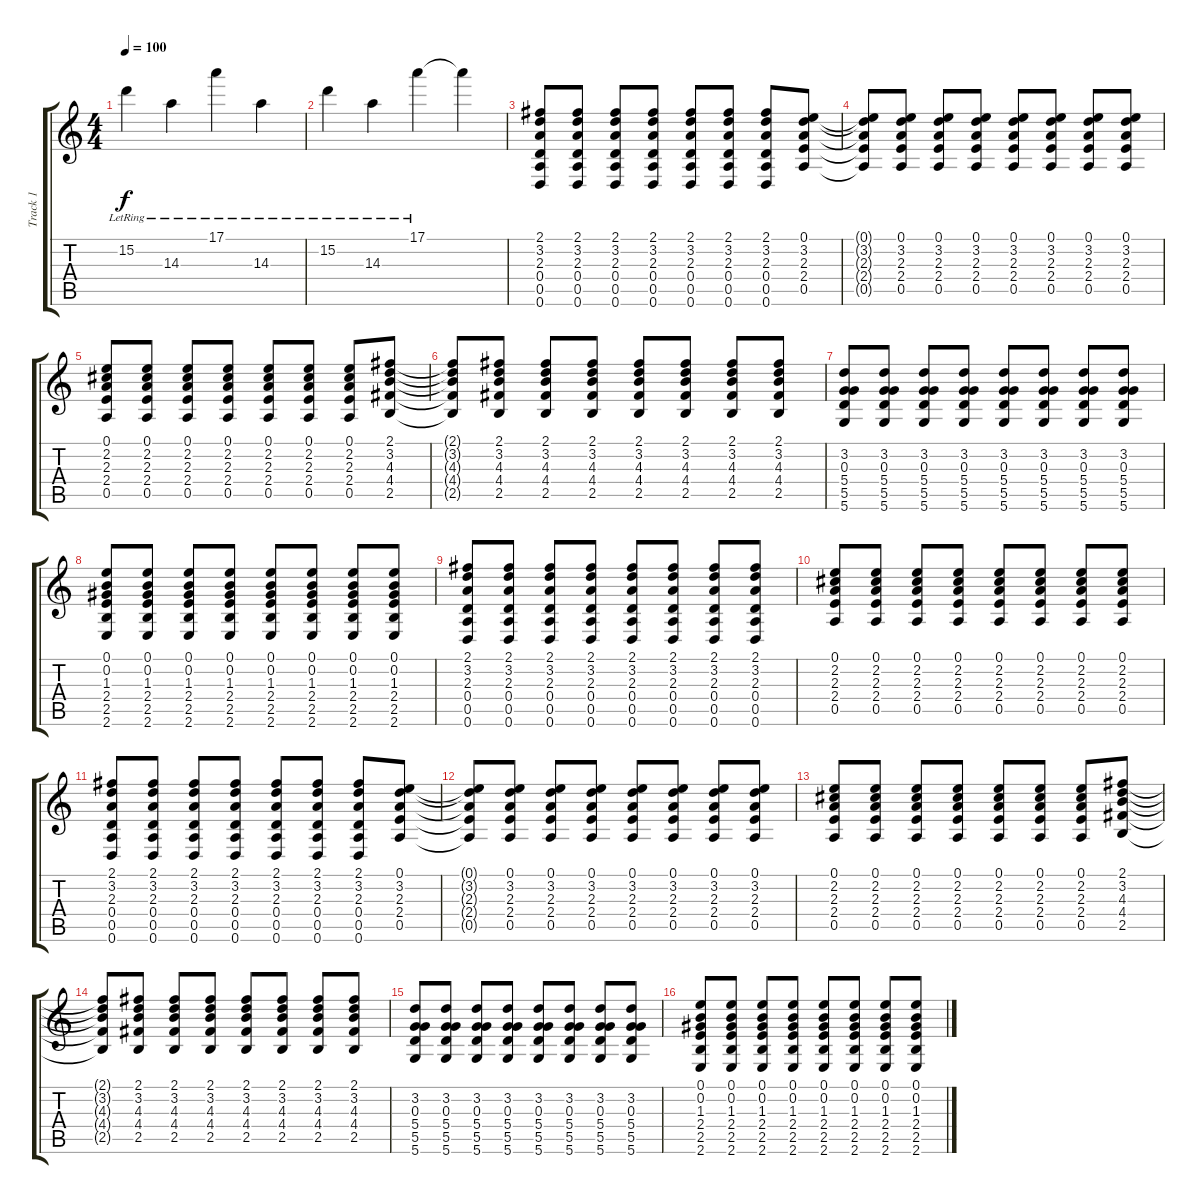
\track ("Track 1" "Track 1") {instrument overdrivenguitar}
\staff {score tabs}
\tuning (E4 B3 G3 D3 A2 D2) {hide}
\ts (4 4)
\tempo 100
\clef g2
\ks c
15.2{lr}.4{dy f} 14.3{lr}.4 17.1{lr}.4 14.3{lr}.4 |
15.2{lr}.4 14.3{lr}.4 17.1{lr}.4 17.1{t}.4 |
(2.1 3.2 2.3 0.4 0.5 0.6).8 (2.1 3.2 2.3 0.4 0.5 0.6).8 (2.1 3.2 2.3 0.4 0.5 0.6).8 (2.1 3.2 2.3 0.4 0.5 0.6).8 (2.1 3.2 2.3 0.4 0.5 0.6).8 (2.1 3.2 2.3 0.4 0.5 0.6).8 (2.1 3.2 2.3 0.4 0.5 0.6).8 (0.1 3.2 2.3 2.4 0.5).8 |
(0.1{t} 3.2{t} 2.3{t} 2.4{t} 0.5{t}).8 (0.1 3.2 2.3 2.4 0.5).8 (0.1 3.2 2.3 2.4 0.5).8 (0.1 3.2 2.3 2.4 0.5).8 (0.1 3.2 2.3 2.4 0.5).8 (0.1 3.2 2.3 2.4 0.5).8 (0.1 3.2 2.3 2.4 0.5).8 (0.1 3.2 2.3 2.4 0.5).8 |
(0.1 2.2 2.3 2.4 0.5).8 (0.1 2.2 2.3 2.4 0.5).8 (0.1 2.2 2.3 2.4 0.5).8 (0.1 2.2 2.3 2.4 0.5).8 (0.1 2.2 2.3 2.4 0.5).8 (0.1 2.2 2.3 2.4 0.5).8 (0.1 2.2 2.3 2.4 0.5).8 (2.1 3.2 4.3 4.4 2.5).8 |
(2.1{t} 3.2{t} 4.3{t} 4.4{t} 2.5{t}).8 (2.1 3.2 4.3 4.4 2.5).8 (2.1 3.2 4.3 4.4 2.5).8 (2.1 3.2 4.3 4.4 2.5).8 (2.1 3.2 4.3 4.4 2.5).8 (2.1 3.2 4.3 4.4 2.5).8 (2.1 3.2 4.3 4.4 2.5).8 (2.1 3.2 4.3 4.4 2.5).8 |
(3.2 0.3 5.4 5.5 5.6).8 (3.2 0.3 5.4 5.5 5.6).8 (3.2 0.3 5.4 5.5 5.6).8 (3.2 0.3 5.4 5.5 5.6).8 (3.2 0.3 5.4 5.5 5.6).8 (3.2 0.3 5.4 5.5 5.6).8 (3.2 0.3 5.4 5.5 5.6).8 (3.2 0.3 5.4 5.5 5.6).8 |
(0.1 0.2 1.3 2.4 2.5 2.6).8 (0.1 0.2 1.3 2.4 2.5 2.6).8 (0.1 0.2 1.3 2.4 2.5 2.6).8 (0.1 0.2 1.3 2.4 2.5 2.6).8 (0.1 0.2 1.3 2.4 2.5 2.6).8 (0.1 0.2 1.3 2.4 2.5 2.6).8 (0.1 0.2 1.3 2.4 2.5 2.6).8 (0.1 0.2 1.3 2.4 2.5 2.6).8 |
(2.1 3.2 2.3 0.4 0.5 0.6).8 (2.1 3.2 2.3 0.4 0.5 0.6).8 (2.1 3.2 2.3 0.4 0.5 0.6).8 (2.1 3.2 2.3 0.4 0.5 0.6).8 (2.1 3.2 2.3 0.4 0.5 0.6).8 (2.1 3.2 2.3 0.4 0.5 0.6).8 (2.1 3.2 2.3 0.4 0.5 0.6).8 (2.1 3.2 2.3 0.4 0.5 0.6).8 |
(0.1 2.2 2.3 2.4 0.5).8 (0.1 2.2 2.3 2.4 0.5).8 (0.1 2.2 2.3 2.4 0.5).8 (0.1 2.2 2.3 2.4 0.5).8 (0.1 2.2 2.3 2.4 0.5).8 (0.1 2.2 2.3 2.4 0.5).8 (0.1 2.2 2.3 2.4 0.5).8 (0.1 2.2 2.3 2.4 0.5).8 |
(2.1 3.2 2.3 0.4 0.5 0.6).8 (2.1 3.2 2.3 0.4 0.5 0.6).8 (2.1 3.2 2.3 0.4 0.5 0.6).8 (2.1 3.2 2.3 0.4 0.5 0.6).8 (2.1 3.2 2.3 0.4 0.5 0.6).8 (2.1 3.2 2.3 0.4 0.5 0.6).8 (2.1 3.2 2.3 0.4 0.5 0.6).8 (0.1 3.2 2.3 2.4 0.5).8 |
(0.1{t} 3.2{t} 2.3{t} 2.4{t} 0.5{t}).8 (0.1 3.2 2.3 2.4 0.5).8 (0.1 3.2 2.3 2.4 0.5).8 (0.1 3.2 2.3 2.4 0.5).8 (0.1 3.2 2.3 2.4 0.5).8 (0.1 3.2 2.3 2.4 0.5).8 (0.1 3.2 2.3 2.4 0.5).8 (0.1 3.2 2.3 2.4 0.5).8 |
(0.1 2.2 2.3 2.4 0.5).8 (0.1 2.2 2.3 2.4 0.5).8 (0.1 2.2 2.3 2.4 0.5).8 (0.1 2.2 2.3 2.4 0.5).8 (0.1 2.2 2.3 2.4 0.5).8 (0.1 2.2 2.3 2.4 0.5).8 (0.1 2.2 2.3 2.4 0.5).8 (2.1 3.2 4.3 4.4 2.5).8 |
(2.1{t} 3.2{t} 4.3{t} 4.4{t} 2.5{t}).8 (2.1 3.2 4.3 4.4 2.5).8 (2.1 3.2 4.3 4.4 2.5).8 (2.1 3.2 4.3 4.4 2.5).8 (2.1 3.2 4.3 4.4 2.5).8 (2.1 3.2 4.3 4.4 2.5).8 (2.1 3.2 4.3 4.4 2.5).8 (2.1 3.2 4.3 4.4 2.5).8 |
(3.2 0.3 5.4 5.5 5.6).8 (3.2 0.3 5.4 5.5 5.6).8 (3.2 0.3 5.4 5.5 5.6).8 (3.2 0.3 5.4 5.5 5.6).8 (3.2 0.3 5.4 5.5 5.6).8 (3.2 0.3 5.4 5.5 5.6).8 (3.2 0.3 5.4 5.5 5.6).8 (3.2 0.3 5.4 5.5 5.6).8 |
(0.1 0.2 1.3 2.4 2.5 2.6).8 (0.1 0.2 1.3 2.4 2.5 2.6).8 (0.1 0.2 1.3 2.4 2.5 2.6).8 (0.1 0.2 1.3 2.4 2.5 2.6).8 (0.1 0.2 1.3 2.4 2.5 2.6).8 (0.1 0.2 1.3 2.4 2.5 2.6).8 (0.1 0.2 1.3 2.4 2.5 2.6).8 (0.1 0.2 1.3 2.4 2.5 2.6).8
